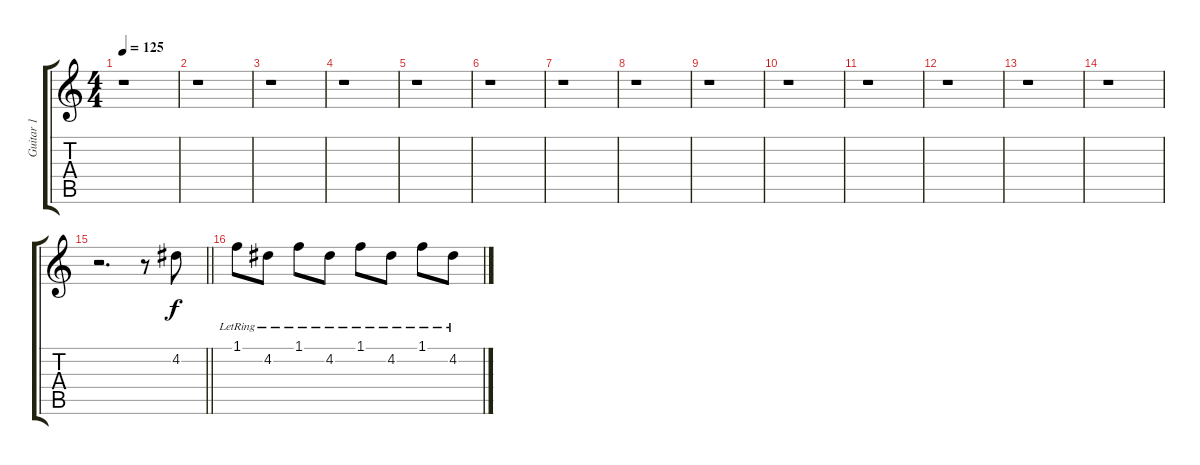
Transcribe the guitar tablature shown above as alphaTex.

\track ("Guitar 1" "Guitar 1") {instrument distortionguitar}
\staff {score tabs}
\tuning (E4 B3 G3 D3 A2 E2) {hide}
\ts (4 4)
\tempo 125
\clef g2
\ks c
r.1{dy f} |
r.1 |
r.1 |
r.1 |
r.1 |
r.1 |
r.1 |
r.1 |
r.1 |
r.1 |
r.1 |
r.1 |
r.1 |
r.1 |
\barLineRight lightlight
r.2{d} r.8 4.2.8{volume 16} |
1.1{lr}.8 4.2{lr}.8 1.1{lr}.8 4.2{lr}.8 1.1{lr}.8 4.2{lr}.8 1.1{lr}.8 4.2{lr}.8
